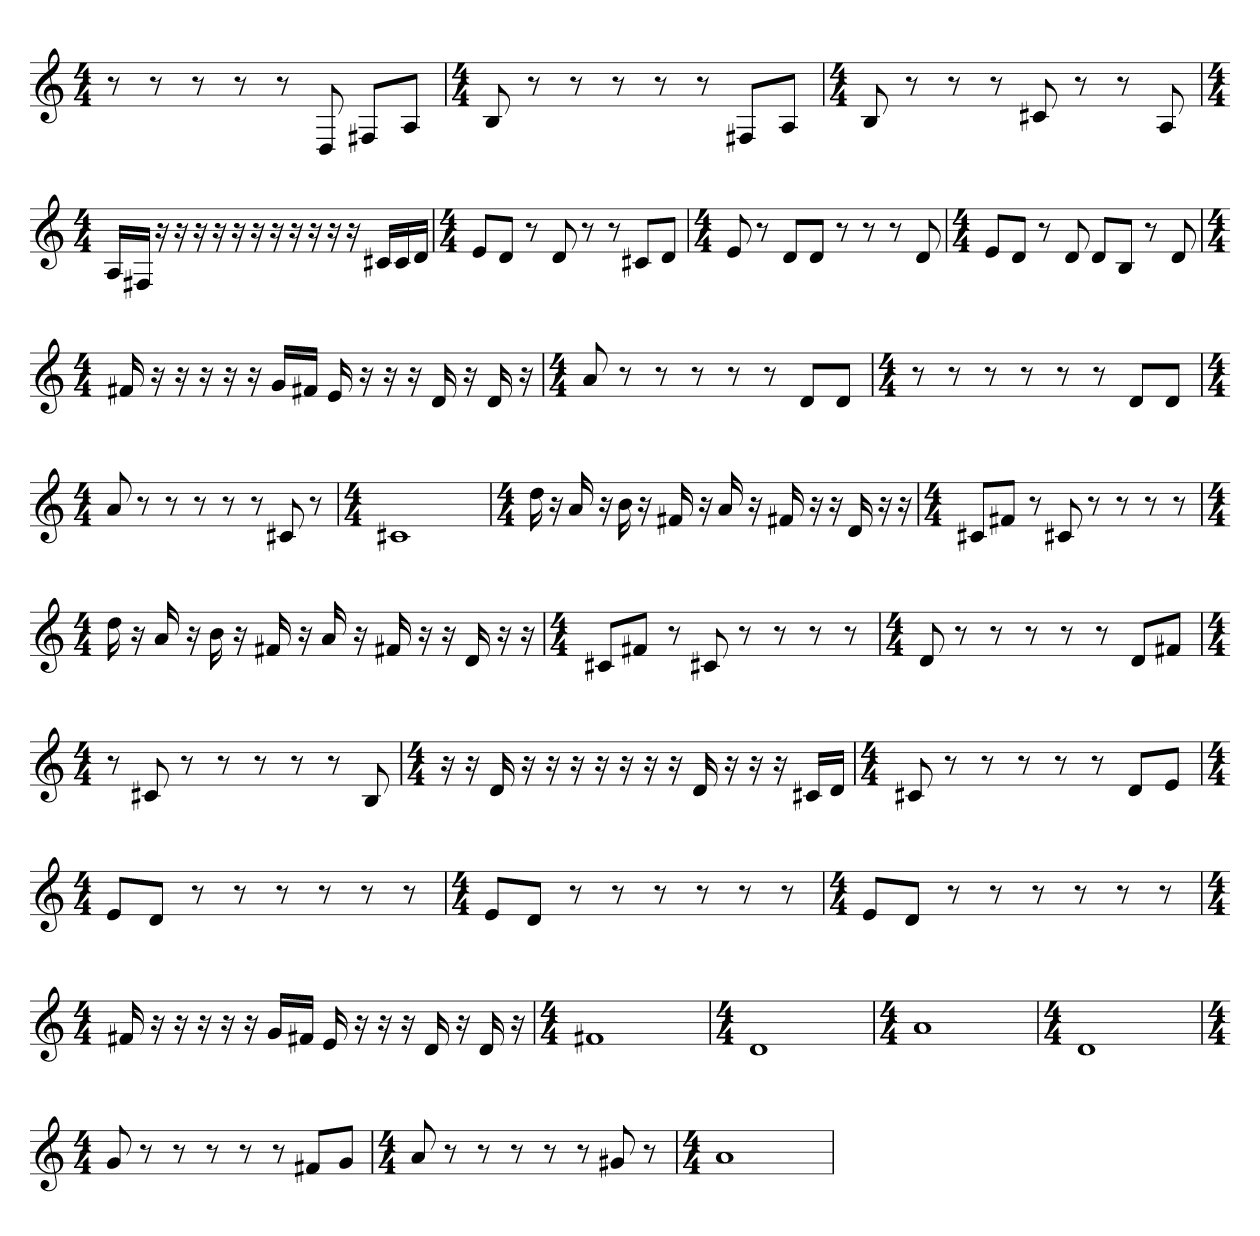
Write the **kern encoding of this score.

**kern
*part1
*staff1
*M4/4
=
8r
8r
8r
8r
8r
8D
8F#XL
8AJ
=
*M4/4
8B
8r
8r
8r
8r
8r
8F#XL
8AJ
=
*M4/4
8B
8r
8r
8r
8c#X
8r
8r
8A
=
*M4/4
16ALL
16F#XJJ
16r
16r
16r
16r
16r
16r
16r
16r
16r
16r
16r
16c#XLL
16c#
16dJJ
=
*M4/4
8eL
8dJ
8r
8d
8r
8r
8c#XL
8dJ
=
*M4/4
8e
8r
8dL
8dJ
8r
8r
8r
8d
=
*M4/4
8eL
8dJ
8r
8d
8dL
8BJ
8r
8d
=
*M4/4
16f#X
16r
16r
16r
16r
16r
16gLL
16f#XJJ
16e
16r
16r
16r
16d
16r
16d
16r
=
*M4/4
8a
8r
8r
8r
8r
8r
8dL
8dJ
=
*M4/4
8r
8r
8r
8r
8r
8r
8dL
8dJ
=
*M4/4
8a
8r
8r
8r
8r
8r
8c#X
8r
=
*M4/4
1c#X
=
*M4/4
16dd
16r
16a
16r
16b
16r
16f#X
16r
16a
16r
16f#X
16r
16r
16d
16r
16r
=
*M4/4
8c#XL
8f#XJ
8r
8c#X
8r
8r
8r
8r
=
*M4/4
16dd
16r
16a
16r
16b
16r
16f#X
16r
16a
16r
16f#X
16r
16r
16d
16r
16r
=
*M4/4
8c#XL
8f#XJ
8r
8c#X
8r
8r
8r
8r
=
*M4/4
8d
8r
8r
8r
8r
8r
8dL
8f#XJ
=
*M4/4
8r
8c#X
8r
8r
8r
8r
8r
8B
=
*M4/4
16r
16r
16d
16r
16r
16r
16r
16r
16r
16r
16d
16r
16r
16r
16c#XLL
16dJJ
=
*M4/4
8c#X
8r
8r
8r
8r
8r
8dL
8eJ
=
*M4/4
8eL
8dJ
8r
8r
8r
8r
8r
8r
=
*M4/4
8eL
8dJ
8r
8r
8r
8r
8r
8r
=
*M4/4
8eL
8dJ
8r
8r
8r
8r
8r
8r
=
*M4/4
16f#X
16r
16r
16r
16r
16r
16gLL
16f#XJJ
16e
16r
16r
16r
16d
16r
16d
16r
=
*M4/4
1f#X
=
*M4/4
1d
=
*M4/4
1a
=
*M4/4
1d
=
*M4/4
8g
8r
8r
8r
8r
8r
8f#XL
8gJ
=
*M4/4
8a
8r
8r
8r
8r
8r
8g#X
8r
=
*M4/4
1a
=
*-
